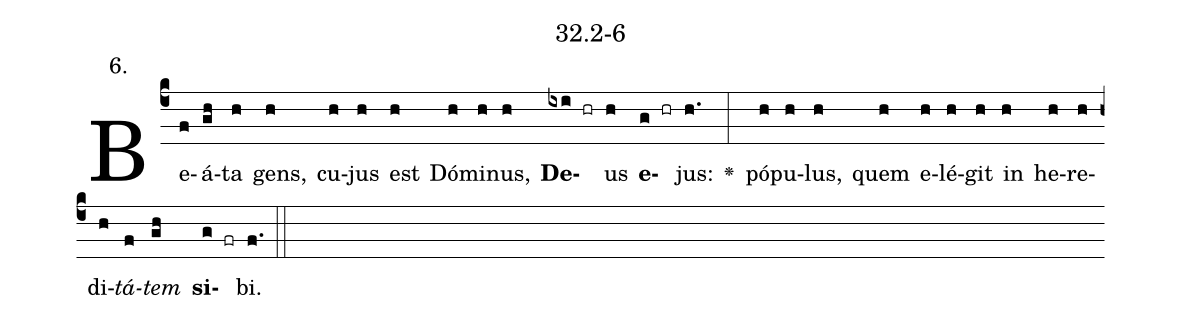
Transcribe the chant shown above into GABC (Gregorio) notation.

name: 32.2-6;
annotation: 6.;
%%
(c4)Be(f)á(gh)ta(h) gens,(h) cu(h)jus(h) est(h) Dó(h)mi(h)nus,(h) <b>De</b>(ixi hr)us(h) <b>e</b>(g hr)jus:(h.) <v>\greheightstar</v>(:) pó(h)pu(h)lus,(h) quem(h) e(h)lé(h)git(h) in(h) he(h)re(h)di(h)<i>tá</i>(f)<i>tem</i>(gh) <b>si</b>(g fr)bi.(f.) (::)


%E(h) u(h) o(f) u(gh) a(g) e.(f.) (::)
